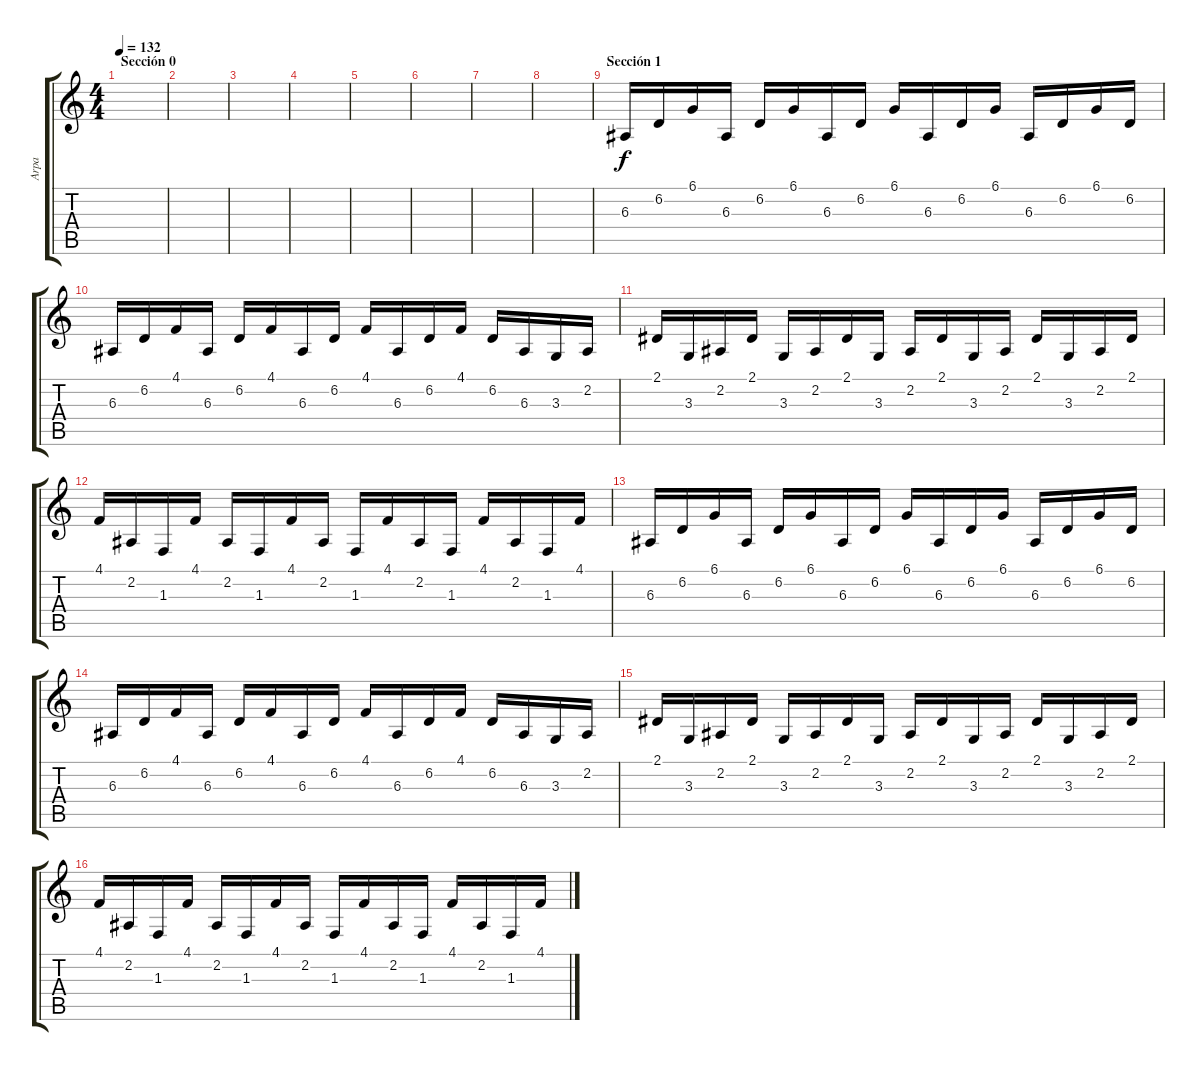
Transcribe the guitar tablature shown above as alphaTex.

\track ("Arpa" "Arpa") {instrument orchestralharp}
\staff {score tabs}
\tuning (Db4 Ab3 E3 B2 Gb2 Db2) {hide}
\ts (4 4)
\section ("" "Sección 0")
\tempo 132
\clef g2
\ks c
|
|
|
|
|
|
|
|
\section ("" "Sección 1")
6.3.16 6.2.16 6.1.16 6.3.16 6.2.16 6.1.16 6.3.16 6.2.16 6.1.16 6.3.16 6.2.16 6.1.16 6.3.16 6.2.16 6.1.16 6.2.16 |
6.3.16 6.2.16 4.1.16 6.3.16 6.2.16 4.1.16 6.3.16 6.2.16 4.1.16 6.3.16 6.2.16 4.1.16 6.2.16 6.3.16 3.3.16 2.2.16 |
2.1.16 3.3.16 2.2.16 2.1.16 3.3.16 2.2.16 2.1.16 3.3.16 2.2.16 2.1.16 3.3.16 2.2.16 2.1.16 3.3.16 2.2.16 2.1.16 |
4.1.16 2.2.16 1.3.16 4.1.16 2.2.16 1.3.16 4.1.16 2.2.16 1.3.16 4.1.16 2.2.16 1.3.16 4.1.16 2.2.16 1.3.16 4.1.16 |
6.3.16 6.2.16 6.1.16 6.3.16 6.2.16 6.1.16 6.3.16 6.2.16 6.1.16 6.3.16 6.2.16 6.1.16 6.3.16 6.2.16 6.1.16 6.2.16 |
6.3.16 6.2.16 4.1.16 6.3.16 6.2.16 4.1.16 6.3.16 6.2.16 4.1.16 6.3.16 6.2.16 4.1.16 6.2.16 6.3.16 3.3.16 2.2.16 |
2.1.16 3.3.16 2.2.16 2.1.16 3.3.16 2.2.16 2.1.16 3.3.16 2.2.16 2.1.16 3.3.16 2.2.16 2.1.16 3.3.16 2.2.16 2.1.16 |
4.1.16 2.2.16 1.3.16 4.1.16 2.2.16 1.3.16 4.1.16 2.2.16 1.3.16 4.1.16 2.2.16 1.3.16 4.1.16 2.2.16 1.3.16 4.1.16
